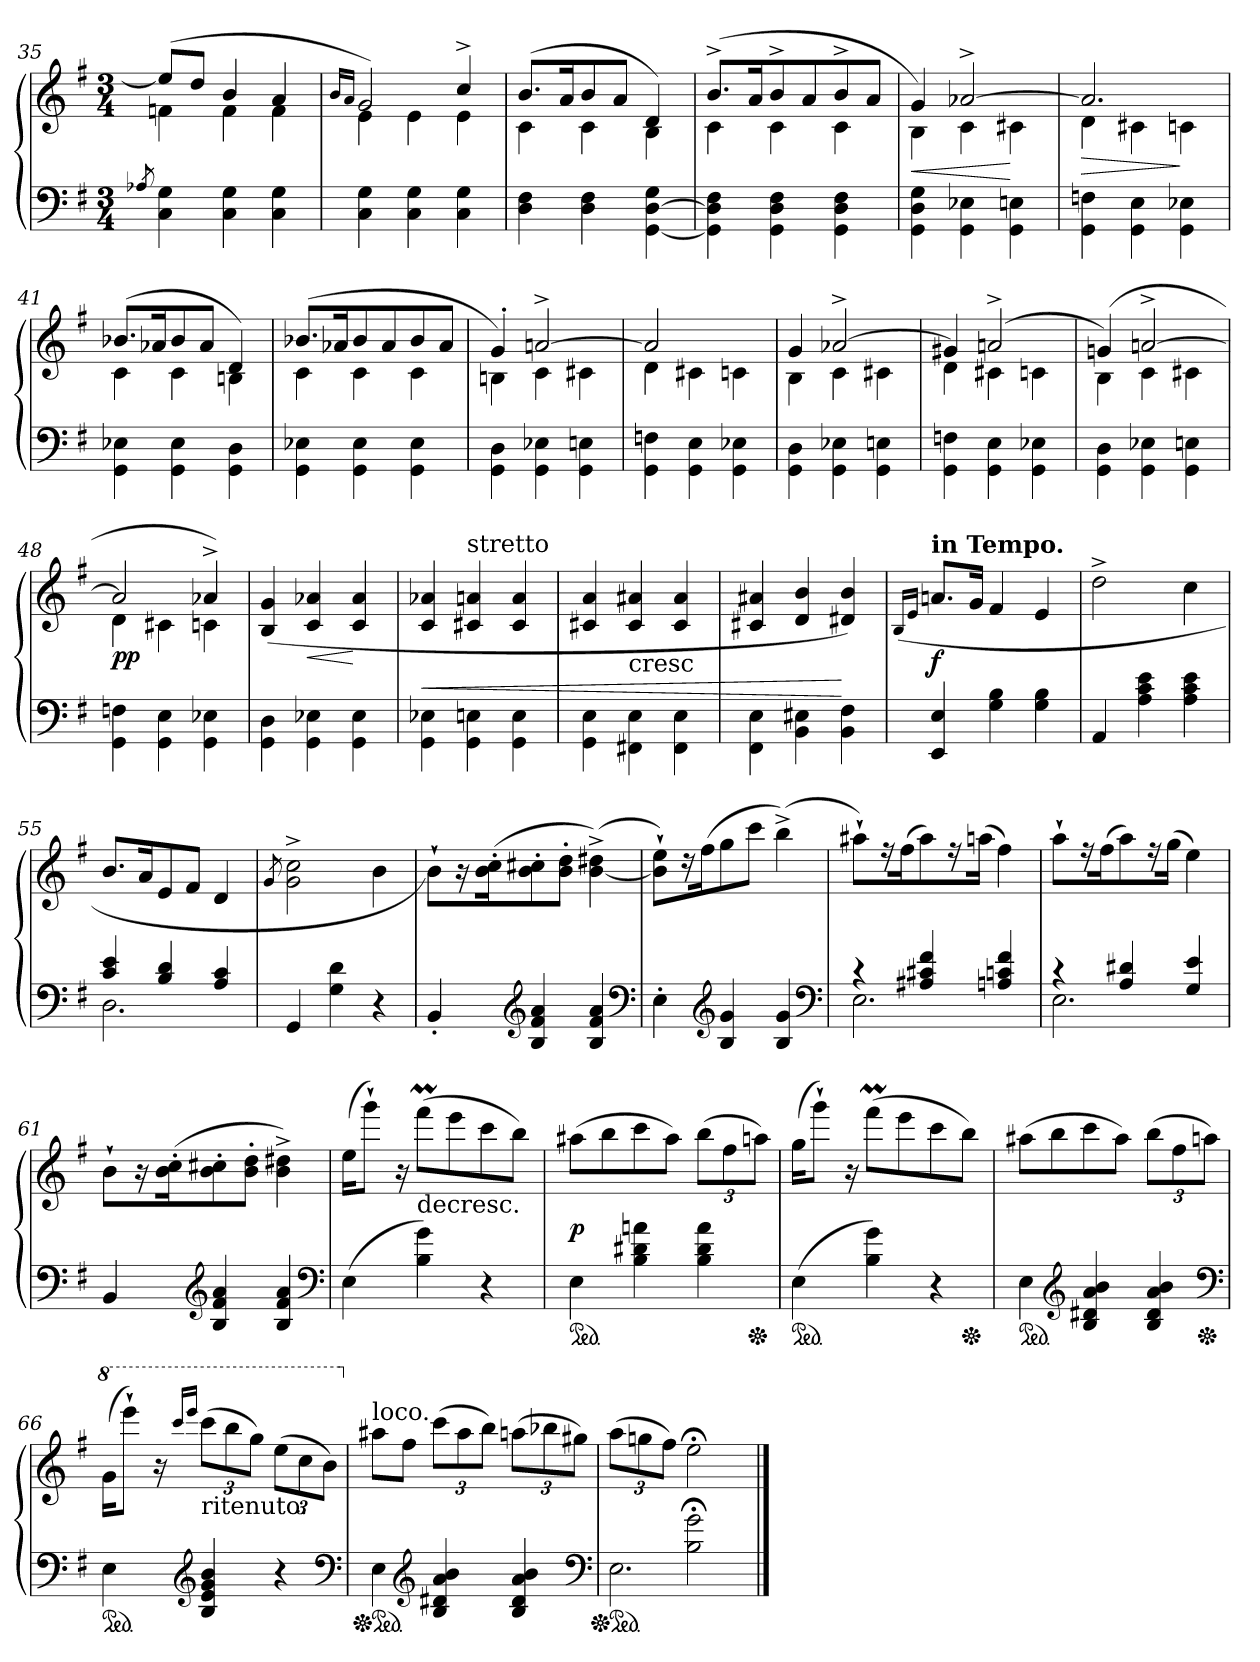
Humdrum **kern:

**kern	**kern	**dynam
*part1	*part1	*part1
*staff2	*staff1	*staff1/2
*clefF4	*clefG2	*
*k[f#]	*k[f#]	*
*M3/4	*M3/4	*
=35	=35	=35
8qA-X/	.	.
*	*^	*
4C] 4G	(8eeL]	4fn	.
.	8ddJ	.	.
4C 4G	4b	4f	.
4C 4G	4a	4f	.
=36	=36	=36	=36
.	16qb/LL	.	.
.	16qa/JJ	.	.
4C 4G	2g)	4e	.
4C 4G	.	4e	.
4C 4G	4cc^	4e	.
=37	=37	=37	=37
4D 4F#	(8.bL	4c	.
.	16aK	.	.
4D 4F#	8b	4c	.
.	8aJ	.	.
[4GG\ [4D\ 4G\	4d)	4B	.
=38	=38	=38	=38
4GG]\ 4D]\ 4F#\	(8.b^L	4c	.
.	16aK	.	.
4GG\ 4D\ 4F#\	8b^	4c	.
.	8a	.	.
4GG\ 4D\ 4F#\	8b^	4c	.
.	8aJ	.	.
=39	=39	=39	=39
4GG\ 4D\ 4G\	4g)	4B	<
4GG\ 4E-X\	[2a-X^	4c	.
4GG\ 4En\	.	4c#X	[
=40	=40	=40	=40
4GG\ 4Fn\	2.a-]	4d	>
4GG\ 4E\	.	4c#X	.
4GG\ 4E-X\	.	4cn	]
=41	=41	=41	=41
4GG\ 4E-X\	(8.b-XL	4c	.
.	16a-XK	.	.
4GG\ 4E-\	8b-	4c	.
.	8a-J	.	.
4GG\ 4D\	4d)	4Bn	.
=42	=42	=42	=42
4GG\ 4E-X\	(8.b-XL	4c	.
.	16a-XK	.	.
4GG\ 4E-\	8b-	4c	.
.	8a-	.	.
4GG\ 4E-\	8b-	4c	.
.	8a-J	.	.
=43	=43	=43	=43
4GG\ 4D\	4g')	4Bn	.
4GG\ 4E-X\	[2an^	4c	.
4GG\ 4En\	.	4c#X	.
=44	=44	=44	=44
4GG\ 4Fn\	2a]	4d	.
4GG\ 4E\	.	4c#X	.
4GG\ 4E-X\	4ryy	4cn\	.
=45	=45	=45	=45
4GG\ 4D\	4g	4B	.
4GG\ 4E-X\	[2a-X^	4c	.
4GG\ 4En\	.	4c#X	.
=46	=46	=46	=46
4GG\ 4Fn\	4g#X]	4d	.
4GG\ 4E\	(2an^	4c#X	.
4GG\ 4E-X\	.	4cn	.
=47	=47	=47	=47
4GG\ 4D\	(4gn)	4B	.
4GG\ 4E-X\	[2an^	4c	.
4GG\ 4En\	.	4c#X	.
=48	=48	=48	=48
4GG\ 4Fn\	2a]	4d	pp
4GG\ 4E\	.	4c#X	.
4GG\ 4E-X\	4a-X^)	4cn	.
*	*v	*v	*
=49	=49	=49
4GG\ 4D\	(>4B 4g	.
4GG\ 4E-X\	4c 4a-X	<
4GG\ 4E-\	4c 4a-	[
=50	=50	=50
4GG\ 4E-X\	4c 4a-X	<
!	!LO:TX:a:t=stretto	!
4GG\ 4En\	4c#X 4an	.
4GG\ 4E\	4c# 4a	.
=51	=51	=51
4GG\ 4E\	4c#X 4a	.
!	!LO:TX:b:t=cresc	!
4FF#X\ 4E\	4c# 4a#X	.
4FF#\ 4E\	4c# 4a#	.
=52	=52	=52
4FF#\ 4E\	4c#X 4a#X	.
4BB\ 4E#X\	4d 4b	.
4BB 4F#	4d#X 4b)	[
=53	=53	=53
.	(16qB/LL	.
.	16qe/JJ	.
!	!LO:TX:a:B:t=in Tempo.	!
4EE 4E	8.anL	f
.	16gJk	.
4G 4B	4f#	.
4G 4B	4e	.
=54	=54	=54
4AA	2dd^	.
4A 4c 4e	.	.
4A 4c 4e	4cc	.
=55	=55	=55
*^	*	*
4c 4e	2.D	8.bL	.
.	.	16aK	.
4B 4d	.	8e	.
.	.	8f#J	.
4A 4c	.	4d	.
*v	*v	*	*
=56	=56	=56
.	8qg/	.
4GG	2g^\ 2cc^\	.
4G 4d	.	.
4r	4b	.
=57	=57	=57
4BB'	8b`L)	.
.	16r	.
.	(16b' 16cc'K	.
*clefG2	*	*
4B 4f# 4a	8b' 8cc#X'	.
.	8b' 8dd'J	.
4B 4f# 4a	([4b^< 4dd#X^<)	.
*clefF4	*	*
=58	=58	=58
4E'	8b]` 8ee`L)	.
.	16r	.
.	(16ff#K	.
*clefG2	*	*
4B 4g	8gg	.
.	8cccJ	.
4B 4g	(4bb^<)	.
*clefF4	*	*
=59	=59	=59
*^	*	*
4r	2.E	8aa#X`L)	.
.	.	16r	.
.	.	(16ff#K	.
4A#X 4c#X 4f#	.	8aa#)	.
.	.	16r	.
.	.	(16aanJk	.
4An 4cn 4f#	.	4ff#)	.
=60	=60	=60	=60
4r	2.E	8aa`L	.
.	.	16r	.
.	.	(16ff#K	.
4A 4d#X	.	8aa)	.
.	.	16r	.
.	.	(16ggJk	.
4G 4e	.	4ee)	.
*v	*v	*	*
=61	=61	=61
4BB	8b`L	.
.	16r	.
.	(16b' 16cc'K	.
*clefG2	*	*
4B 4f# 4a	8b' 8cc#X'	.
.	8b' 8dd'J	.
4B 4f# 4a	4b^< 4dd#X^<)	.
*clefF4	*	*
=62	=62	=62
(4E	(16eeKL	.
.	8ggg`J)	.
.	16r	.
!	!LO:TX:c:t=decresc.	!
4B 4g)	(8fff#mL	.
.	8eee	.
4r	8ccc	.
.	8bbJ)	.
=63	=63	=63
*ped	*	*
4E	(8aa#XL	p
.	8bb	.
4B 4d#X 4an	8ccc	.
.	8aa#J)	.
4B 4d# 4a	(12bbL	.
.	12ff#	.
*Xped	*	*
.	12aanJ)	.
=64	=64	=64
*ped	*	*
(4E	(16ggKL	.
.	8ggg`J)	.
.	16r	.
4B 4g)	(8fff#mL	.
.	8eee	.
4r	8ccc	.
*Xped	*	*
.	8bbJ)	.
=65	=65	=65
*ped	*	*
4E	(8aa#XL	.
.	8bb	.
*clefG2	*	*
4B 4d#X 4a 4b	8ccc	.
.	8aa#J)	.
4B 4d# 4a 4b	(12bbL	.
.	12ff#	.
*Xped	*	*
.	12aanJ)	.
*clefF4	*	*
=66	=66	=66
*	*8va	*
*ped	*	*
4E	(16ggKL	.
.	8eeee`J)	.
.	16r	.
*clefG2	*	*
.	16qcccc/LL	.
.	16qeeee/JJ	.
!	!LO:TX:b:t=ritenuto.	!
4B 4e 4g 4b	(12ccccL	.
.	12bbb	.
.	12gggJ)	.
4r	(12eeeL	.
.	12ccc	.
.	12bbJ)	.
*clefF4	*	*
=67	=67	=67
*	*X8va	*
!	!LO:TX:a:t=loco.	!
*Xped	*	*
*ped	*	*
4E	8aa#XL	.
.	8ff#J	.
*clefG2	*	*
4B 4d#X 4a 4b	(12cccL	.
.	12aa#	.
.	12bbJ)	.
4B 4d# 4a 4b	(12aanL	.
.	12bb-X	.
.	12gg#XJ)	.
*clefF4	*	*
=68	=68	=68
*^	*	*
*Xped	*	*	*
*ped	*	*	*
4ryy	2.E	(12aaL	.
.	.	12ggn	.
.	.	12ff#J)	.
2B;\ 2g;\	.	2ee;<	.
*v	*v	*	*
==	==	==
*-	*-	*-
